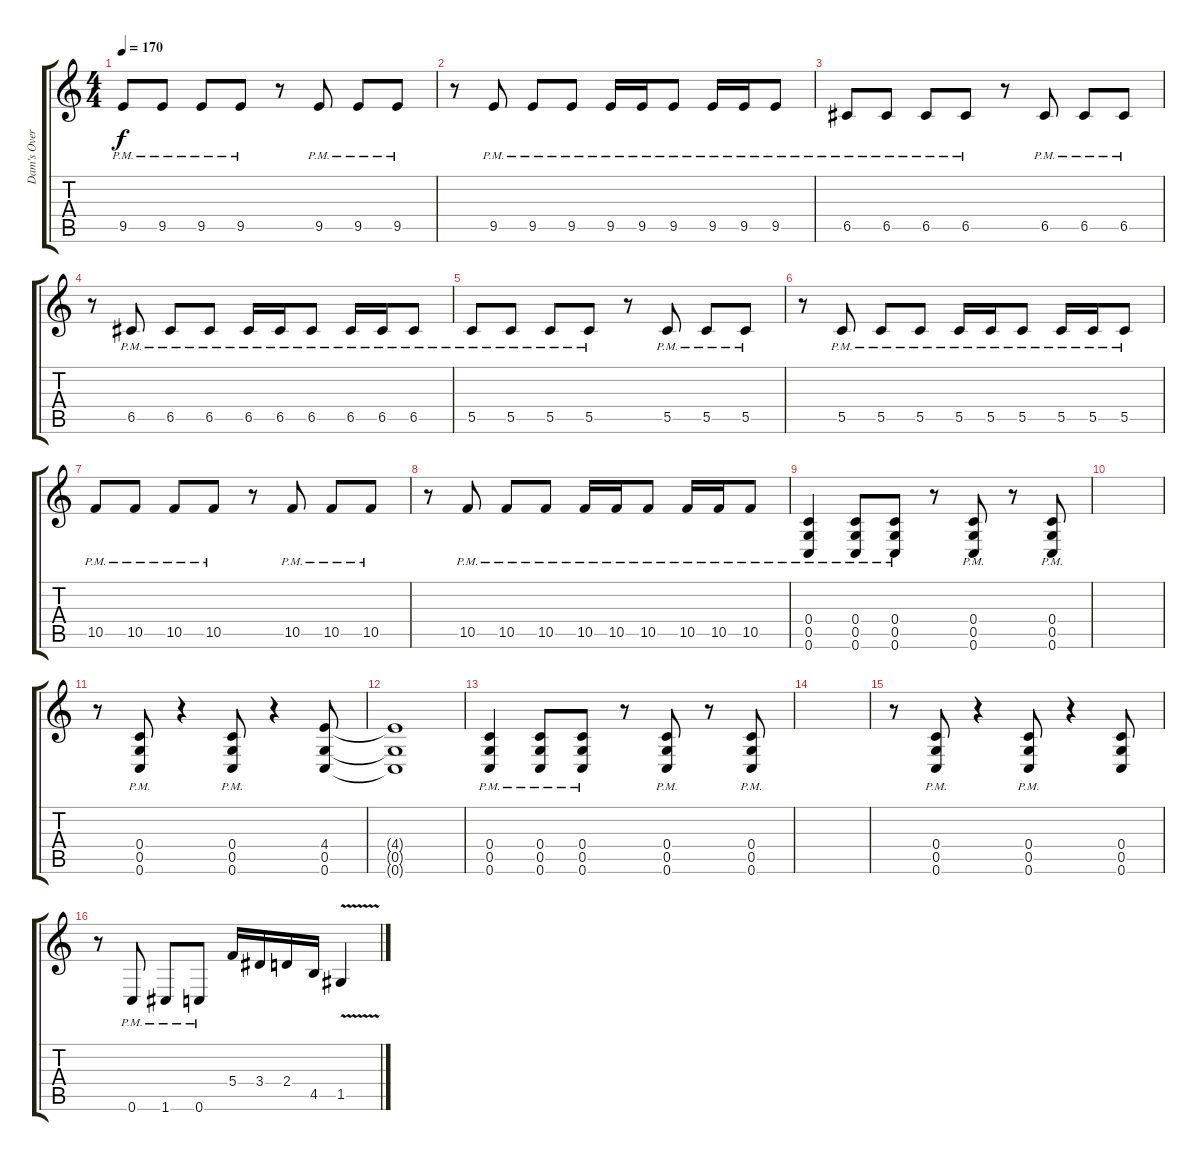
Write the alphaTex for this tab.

\track ("Dam's OverDubs" "Dam's Over") {instrument distortionguitar}
\staff {score tabs}
\tuning (D4 A3 F3 C3 G2 C2) {hide}
\ts (4 4)
\tempo 170
\clef g2
\ks c
9.5{pm}.8{dy f} 9.5{pm}.8 9.5{pm}.8 9.5{pm}.8 r.8 9.5{pm}.8 9.5{pm}.8 9.5{pm}.8 |
r.8 9.5{pm}.8 9.5{pm}.8 9.5{pm}.8 9.5{pm}.16 9.5{pm}.16 9.5{pm}.8 9.5{pm}.16 9.5{pm}.16 9.5{pm}.8 |
6.5{pm}.8 6.5{pm}.8 6.5{pm}.8 6.5{pm}.8 r.8 6.5{pm}.8 6.5{pm}.8 6.5{pm}.8 |
r.8 6.5{pm}.8 6.5{pm}.8 6.5{pm}.8 6.5{pm}.16 6.5{pm}.16 6.5{pm}.8 6.5{pm}.16 6.5{pm}.16 6.5{pm}.8 |
5.5{pm}.8 5.5{pm}.8 5.5{pm}.8 5.5{pm}.8 r.8 5.5{pm}.8 5.5{pm}.8 5.5{pm}.8 |
r.8 5.5{pm}.8 5.5{pm}.8 5.5{pm}.8 5.5{pm}.16 5.5{pm}.16 5.5{pm}.8 5.5{pm}.16 5.5{pm}.16 5.5{pm}.8 |
10.5{pm}.8 10.5{pm}.8 10.5{pm}.8 10.5{pm}.8 r.8 10.5{pm}.8 10.5{pm}.8 10.5{pm}.8 |
r.8 10.5{pm}.8 10.5{pm}.8 10.5{pm}.8 10.5{pm}.16 10.5{pm}.16 10.5{pm}.8 10.5{pm}.16 10.5{pm}.16 10.5{pm}.8 |
(0.4{pm} 0.5{pm} 0.6{pm}).4 (0.4{pm} 0.5{pm} 0.6{pm}).8 (0.4{pm} 0.5{pm} 0.6{pm}).8 r.8 (0.4{pm} 0.5{pm} 0.6{pm}).8 r.8 (0.4{pm} 0.5{pm} 0.6{pm}).8 |
|
r.8 (0.4{pm} 0.5{pm} 0.6{pm}).8 r.4 (0.4{pm} 0.5{pm} 0.6{pm}).8 r.4 (4.4 0.5 0.6).8 |
(4.4{t} 0.5{t} 0.6{t}).1 |
(0.4{pm} 0.5{pm} 0.6{pm}).4 (0.4{pm} 0.5{pm} 0.6{pm}).8 (0.4{pm} 0.5{pm} 0.6{pm}).8 r.8 (0.4{pm} 0.5{pm} 0.6{pm}).8 r.8 (0.4{pm} 0.5{pm} 0.6{pm}).8 |
|
r.8 (0.4{pm} 0.5{pm} 0.6{pm}).8 r.4 (0.4{pm} 0.5{pm} 0.6{pm}).8 r.4 (0.4 0.5 0.6).8 |
r.8 0.6{pm}.8 1.6{pm}.8 0.6{pm}.8 5.4.16 3.4.16 2.4.16 4.5.16 1.5{v}.4
